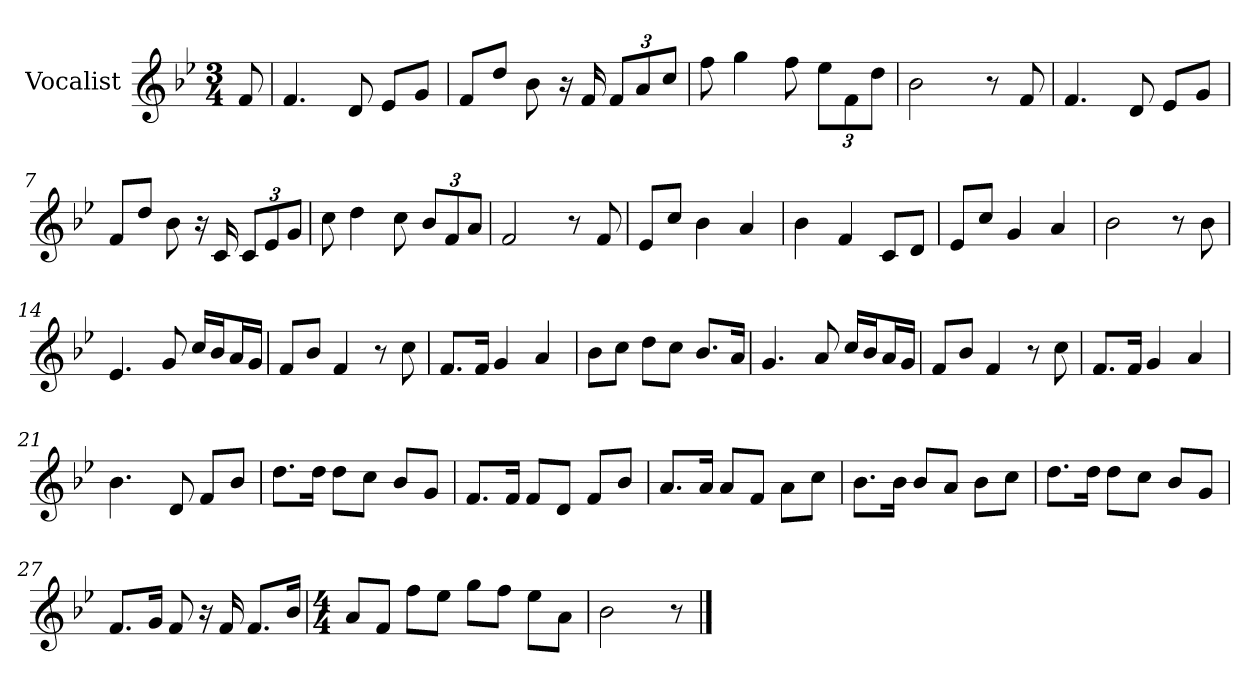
**kern
*part1
*staff1
*I"Vocalist
*k[b-e-]
*B-:
*M3/4
=1
8f
=2
4.f
8d
8e-L
8gJ
=3
8fL
8ddJ
8b-
16r
16f
12fL
12a
12ccJ
=4
8ff
4gg
8ff
12ee-L
12f
12ddJ
=5
2b-
8r
8f
=6
4.f
8d
8e-L
8gJ
=7
8fL
8ddJ
8b-
16r
16c
12cL
12e-
12gJ
=8
8cc
4dd
8cc
12b-L
12f
12aJ
=9
2f
8r
8f
=10
8e-L
8ccJ
4b-
4a
=11
4b-
4f
8cL
8dJ
=12
8e-L
8ccJ
4g
4a
=13
2b-
8r
8b-
=14
4.e-
8g
16ccLL
16b-J
16aL
16gJJ
=15
8fL
8b-J
4f
8r
8cc
=16
8.fL
16fJk
4g
4a
=17
8b-L
8ccJ
8ddL
8ccJ
8.b-L
16aJk
=18
4.g
8a
16ccLL
16b-J
16aL
16gJJ
=19
8fL
8b-J
4f
8r
8cc
=20
8.fL
16fJk
4g
4a
=21
4.b-
8d
8fL
8b-J
=22
8.ddL
16ddJk
8ddL
8ccJ
8b-L
8gJ
=23
8.fL
16fJk
8fL
8dJ
8fL
8b-J
=24
8.aL
16aJk
8aL
8fJ
8aL
8ccJ
=25
8.b-L
16b-Jk
8b-L
8aJ
8b-L
8ccJ
=26
8.ddL
16ddJk
8ddL
8ccJ
8b-L
8gJ
=27
8.fL
16gJk
8f
16r
16f
8.fL
16b-Jk
=28
*M4/4
8aL
8fJ
8ffL
8ee-J
8ggL
8ffJ
8ee-L
8aJ
=29
2b-
8r
==
*-
